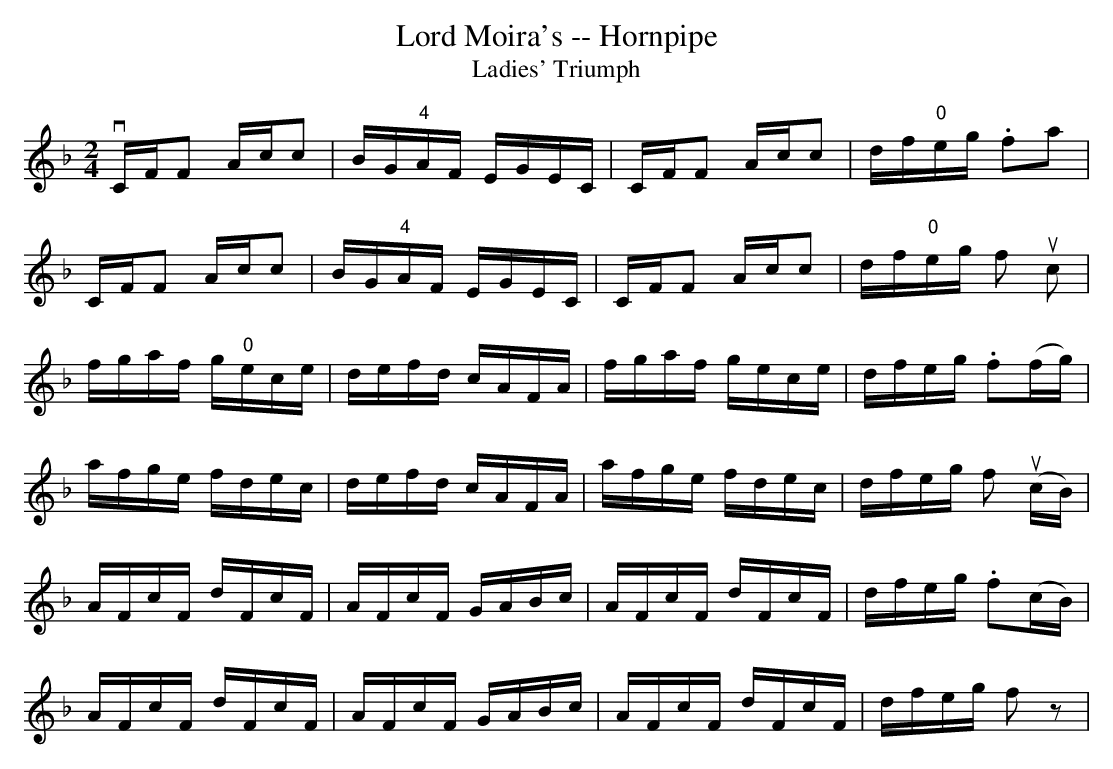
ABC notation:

X:1
T:Lord Moira's -- Hornpipe
T:Ladies' Triumph
M:2/4
L:1/16
K:F
vCFF2 Acc2|BG"4"AF EGEC|CFF2 Acc2|df"0"eg .f2a2|
CFF2 Acc2|BG"4"AF EGEC|CFF2 Acc2|df"0"eg f2 uc2|
fgaf g"0"ece|defd cAFA|fgaf gece|dfeg .f2(fg)|
afge fdec|defd cAFA|afge fdec|dfeg f2 (ucB)|
AFcF dFcF|AFcF GABc|AFcF dFcF|dfeg .f2(cB)|
AFcF dFcF|AFcF GABc|AFcF dFcF|dfeg f2z2|
